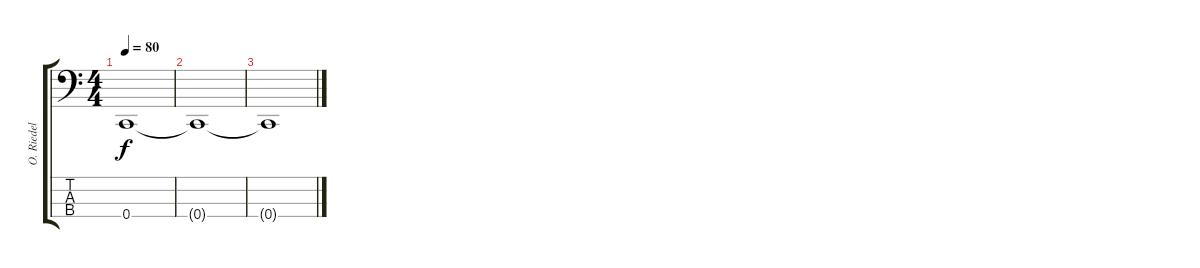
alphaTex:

\track ("O. Riedel" "O. Riedel") {instrument electricbassfinger}
\staff {score tabs}
\tuning (F2 C2 G1 C1) {hide}
\ts (4 4)
\tempo 80
\clef f4
\ks c
0.4.1{dy f} |
0.4{t}.1 |
0.4{t}.1
